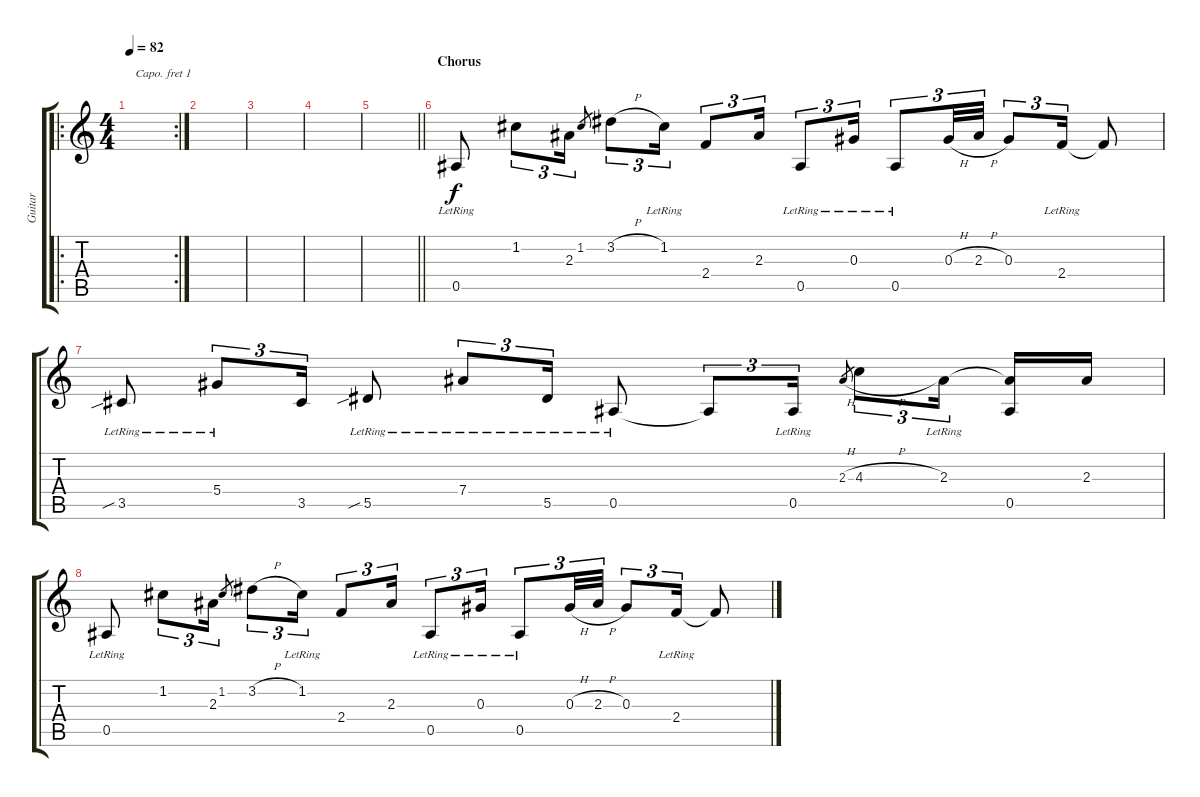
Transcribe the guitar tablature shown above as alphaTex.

\track ("Guitar" "Guitar") {instrument electricguitarjazz}
\staff {score tabs}
\capo 1
\tuning (E4 B3 G3 D3 A2 E2) {hide}
\ro
\rc 2
\ts (4 4)
\tempo 82
\clef g2
\ks c
|
|
|
|
\barLineRight lightlight
|
\section ("" "Chorus")
0.5{lr}.8 1.2.8{tu (3 2)} 2.3.16{tu (3 2)} 1.2.8{gr} 3.2{h}.8{tu (3 2)} 1.2{lr}.16{tu (3 2)} 2.4.8{tu (3 2)} 2.3.16{tu (3 2)} 0.5{lr}.8{tu (3 2)} 0.3{lr}.16{tu (3 2)} 0.5{lr}.8{tu (3 2)} 0.3{h}.32{tu (3 2)} 2.3{h}.32{tu (3 2)} 0.3.8{tu (3 2)} 2.4{lr}.16{tu (3 2)} 2.4{t}.8 |
3.5{sib lr}.8 5.4{lr}.8{tu (3 2)} 3.5.16{tu (3 2)} 5.5{sib lr}.8 7.4{lr}.8{tu (3 2)} 5.5{lr}.16{tu (3 2)} 0.5{lr}.8 0.5{t}.8{tu (3 2)} 0.5{lr}.16{tu (3 2)} 2.3{h}.8{gr} 4.3{h}.8{tu (3 2)} 2.3{lr}.16{tu (3 2) beam splitsecondary} (2.3{t} 0.5).16 2.3.16 |
0.5{lr}.8 1.2.8{tu (3 2)} 2.3.16{tu (3 2)} 1.2.8{gr} 3.2{h}.8{tu (3 2)} 1.2{lr}.16{tu (3 2)} 2.4.8{tu (3 2)} 2.3.16{tu (3 2)} 0.5{lr}.8{tu (3 2)} 0.3{lr}.16{tu (3 2)} 0.5{lr}.8{tu (3 2)} 0.3{h}.32{tu (3 2)} 2.3{h}.32{tu (3 2)} 0.3.8{tu (3 2)} 2.4{lr}.16{tu (3 2)} 2.4{t}.8
